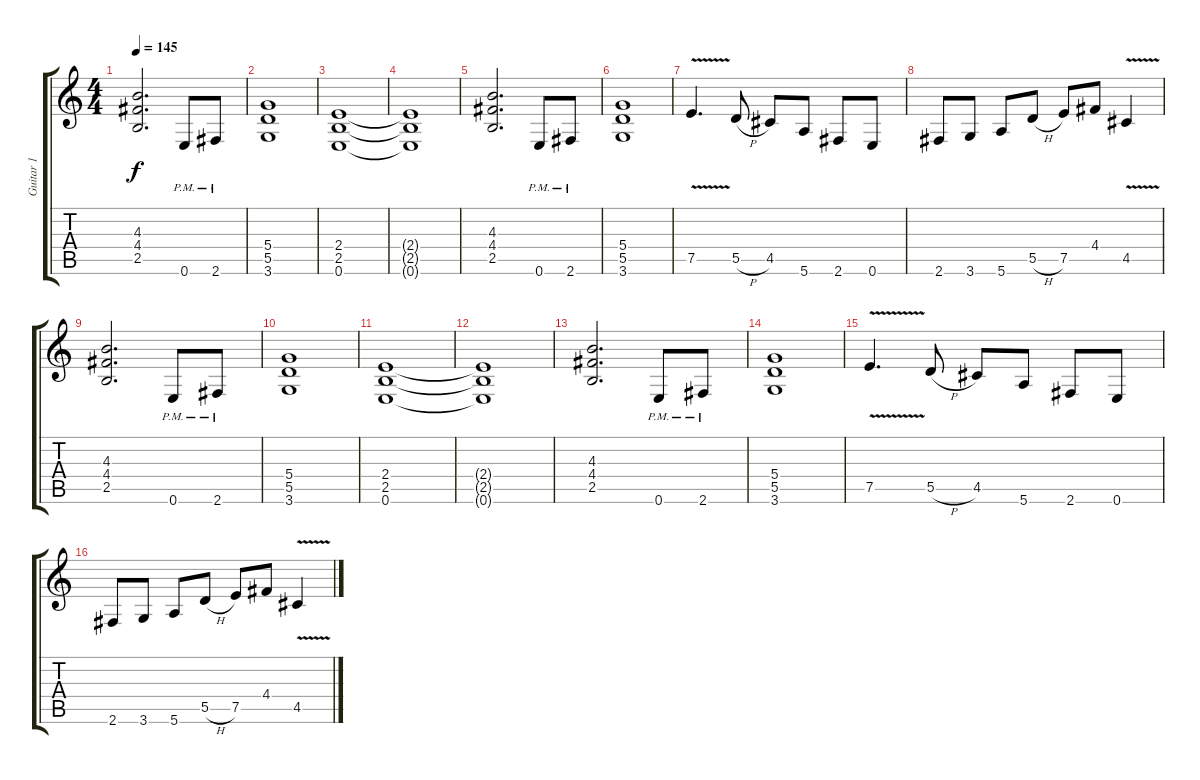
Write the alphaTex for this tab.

\track ("Guitar 1" "Guitar 1") {instrument overdrivenguitar}
\staff {score tabs}
\tuning (E4 B3 G3 D3 A2 E2) {hide}
\ts (4 4)
\tempo 145
\clef g2
\ks c
(4.3 4.4 2.5).2{d dy f} 0.6{pm}.8 2.6{pm}.8 |
(5.4 5.5 3.6).1 |
(2.4 2.5 0.6).1 |
(2.4{t} 2.5{t} 0.6{t}).1 |
(4.3 4.4 2.5).2{d} 0.6{pm}.8 2.6{pm}.8 |
(5.4 5.5 3.6).1 |
7.5{v}.4{d} 5.5{h}.8 4.5.8 5.6.8 2.6.8 0.6.8 |
2.6.8 3.6.8 5.6.8 5.5{h}.8 7.5.8 4.4.8 4.5{v}.4 |
(4.3 4.4 2.5).2{d} 0.6{pm}.8 2.6{pm}.8 |
(5.4 5.5 3.6).1 |
(2.4 2.5 0.6).1 |
(2.4{t} 2.5{t} 0.6{t}).1 |
(4.3 4.4 2.5).2{d} 0.6{pm}.8 2.6{pm}.8 |
(5.4 5.5 3.6).1 |
7.5{v}.4{d} 5.5{h}.8 4.5.8 5.6.8 2.6.8 0.6.8 |
2.6.8 3.6.8 5.6.8 5.5{h}.8 7.5.8 4.4.8 4.5{v}.4
